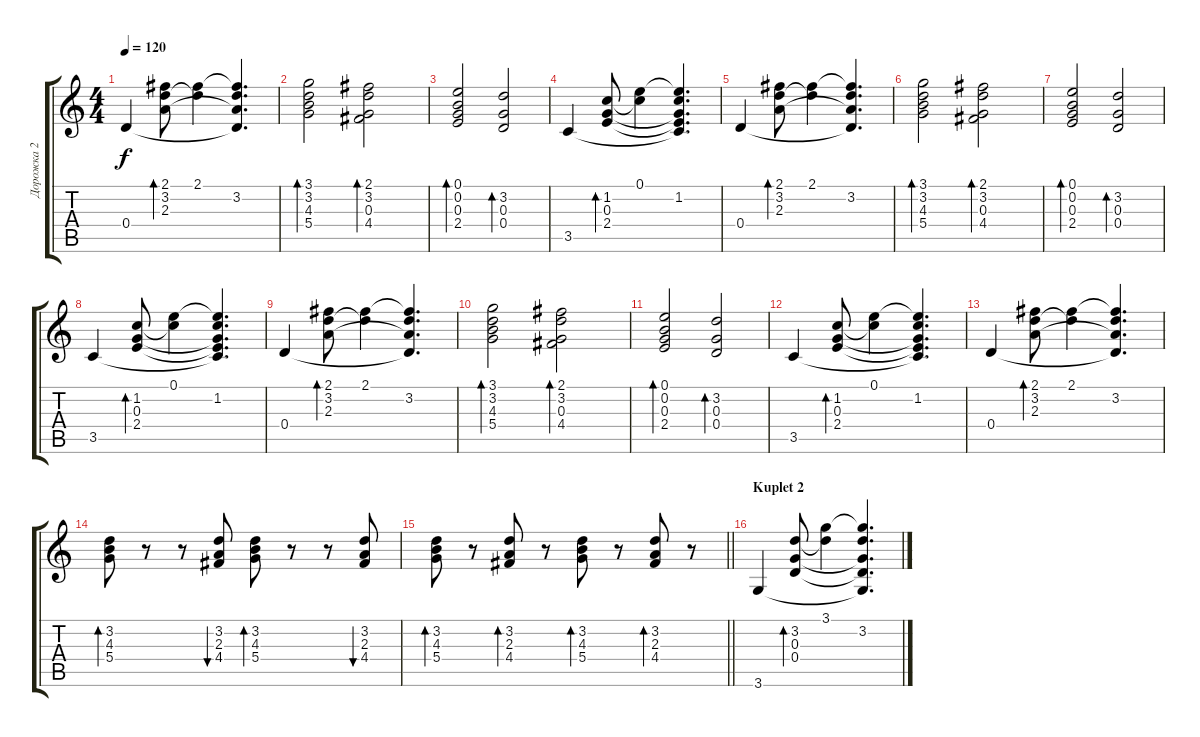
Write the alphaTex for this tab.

\track ("Дорожка 2" "Дорожка 2") {instrument acousticguitarsteel}
\staff {score tabs}
\tuning (E4 B3 G3 D3 A2 E2) {hide}
\ts (4 4)
\tempo 120
\clef g2
\ks c
0.4.4{dy f} (2.1 3.2 2.3).8{bd 60} (2.1 3.2{t}).4 (2.1{t} 3.2 2.3{t} 0.4{t}).4{d} |
(3.1 3.2 4.3 5.4).2{bd 60} (2.1 3.2 0.3 4.4).2{bd 60} |
(0.1 0.2 0.3 2.4).2{bd 60} (3.2 0.3 0.4).2{bd 60} |
3.5.4 (1.2 0.3 2.4).8{bd 60} (0.1 1.2{t}).4 (0.1{t} 1.2 0.3{t} 2.4{t} 3.5{t}).4{d} |
0.4.4 (2.1 3.2 2.3).8{bd 60} (2.1 3.2{t}).4 (2.1{t} 3.2 2.3{t} 0.4{t}).4{d} |
(3.1 3.2 4.3 5.4).2{bd 60} (2.1 3.2 0.3 4.4).2{bd 60} |
(0.1 0.2 0.3 2.4).2{bd 60} (3.2 0.3 0.4).2{bd 60} |
3.5.4 (1.2 0.3 2.4).8{bd 60} (0.1 1.2{t}).4 (0.1{t} 1.2 0.3{t} 2.4{t} 3.5{t}).4{d} |
0.4.4 (2.1 3.2 2.3).8{bd 60} (2.1 3.2{t}).4 (2.1{t} 3.2 2.3{t} 0.4{t}).4{d} |
(3.1 3.2 4.3 5.4).2{bd 60} (2.1 3.2 0.3 4.4).2{bd 60} |
(0.1 0.2 0.3 2.4).2{bd 60} (3.2 0.3 0.4).2{bd 60} |
3.5.4 (1.2 0.3 2.4).8{bd 60} (0.1 1.2{t}).4 (0.1{t} 1.2 0.3{t} 2.4{t} 3.5{t}).4{d} |
0.4.4 (2.1 3.2 2.3).8{bd 60} (2.1 3.2{t}).4 (2.1{t} 3.2 2.3{t} 0.4{t}).4{d} |
(3.2 4.3 5.4).8{bd 60} r.8 r.8 (3.2 2.3 4.4).8{bu 60} (3.2 4.3 5.4).8{bd 60} r.8 r.8 (3.2 2.3 4.4).8{bu 60} |
\barLineRight lightlight
(3.2 4.3 5.4).8{bd 60} r.8 (3.2 2.3 4.4).8{bd 60} r.8 (3.2 4.3 5.4).8{bd 60} r.8 (3.2 2.3 4.4).8{bd 60} r.8 |
\section ("" "Kuplet 2")
3.6.4 (3.2 0.3 0.4).8{bd 60} (3.1 3.2{t}).4 (3.1{t} 3.2 0.3{t} 0.4{t} 3.6{t}).4{d}
